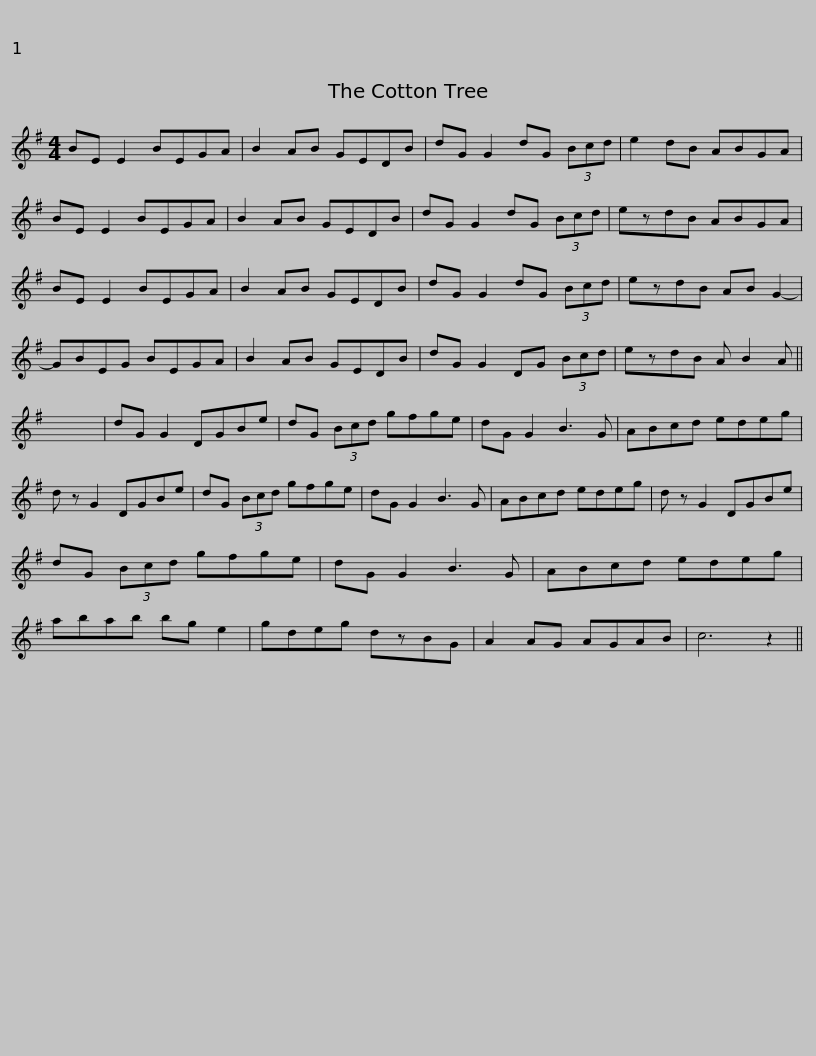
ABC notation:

X:1
L:1/8
M:4/4
I:linebreak $
K:Emin
V:1 treble
V:1
 BE E2 BEGA | B2 AB GEDB | dG G2 dG (3Bcd | e2 dB ABGA | BE E2 BEGA | %5
 B2 AB GEDB |$ dG G2 dG (3Bcd | ezdB ABGA | BE E2 BEGA | B2 AB GEDB | %10
 dG G2 dG (3Bcd | ezdB AB G2- |$ GBEG BEGA | B2 AB GEDB | dG G2 DG (3Bcd | %15
 ezdB A B2 A || x8 | dG G2 DGBe |$ dG (3Bcd gfge | dG G2 B3 G | %20
 ABcd edeg | d z G2 DGBe | dG (3Bcd gfge | dG G2 B3 G |$ ABcd edeg | %25
 d z G2 DGBe | dG (3Bcd gfge | dG G2 B3 G | ABcd edeg |$ abab bg e2 | %30
 gdeg dzBG | A2 AG AGAB | c6 z2 || %33
